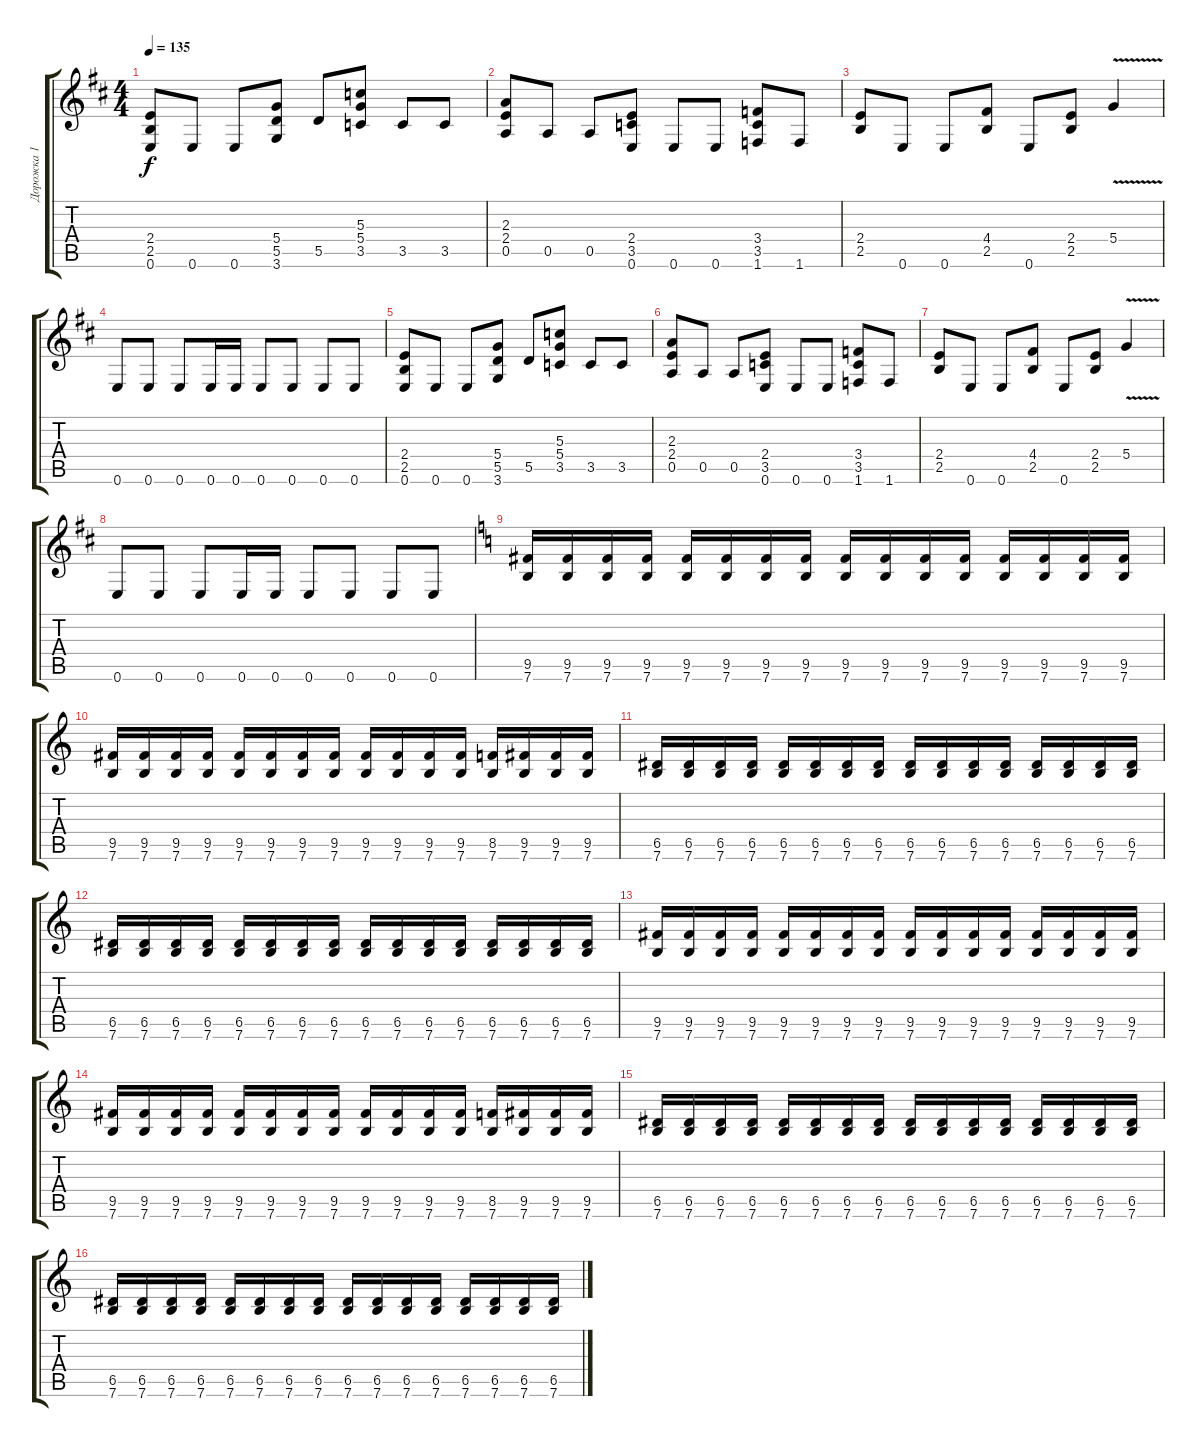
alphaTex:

\track ("Дорожка 1" "Дорожка 1") {instrument distortionguitar}
\staff {score tabs}
\tuning (E4 B3 G3 D3 A2 E2) {hide}
\ts (4 4)
\tempo 135
\clef g2
\ks d
(2.4 2.5 0.6).8{dy f} 0.6.8 0.6.8 (5.4 5.5 3.6).8 5.5.8 (5.3 5.4 3.5).8 3.5.8 3.5.8 |
(2.3 2.4 0.5).8 0.5.8 0.5.8 (2.4 3.5 0.6).8 0.6.8 0.6.8 (3.4 3.5 1.6).8 1.6.8 |
(2.4 2.5).8 0.6.8 0.6.8 (4.4 2.5).8 0.6.8 (2.4 2.5).8 5.4{v}.4 |
0.6.8 0.6.8 0.6.8 0.6.16 0.6.16 0.6.8 0.6.8 0.6.8 0.6.8 |
(2.4 2.5 0.6).8 0.6.8 0.6.8 (5.4 5.5 3.6).8 5.5.8 (5.3 5.4 3.5).8 3.5.8 3.5.8 |
(2.3 2.4 0.5).8 0.5.8 0.5.8 (2.4 3.5 0.6).8 0.6.8 0.6.8 (3.4 3.5 1.6).8 1.6.8 |
(2.4 2.5).8 0.6.8 0.6.8 (4.4 2.5).8 0.6.8 (2.4 2.5).8 5.4{v}.4 |
0.6.8 0.6.8 0.6.8 0.6.16 0.6.16 0.6.8 0.6.8 0.6.8 0.6.8 |
\ks c
(9.5 7.6).16 (9.5 7.6).16 (9.5 7.6).16 (9.5 7.6).16 (9.5 7.6).16 (9.5 7.6).16 (9.5 7.6).16 (9.5 7.6).16 (9.5 7.6).16 (9.5 7.6).16 (9.5 7.6).16 (9.5 7.6).16 (9.5 7.6).16 (9.5 7.6).16 (9.5 7.6).16 (9.5 7.6).16 |
(9.5 7.6).16 (9.5 7.6).16 (9.5 7.6).16 (9.5 7.6).16 (9.5 7.6).16 (9.5 7.6).16 (9.5 7.6).16 (9.5 7.6).16 (9.5 7.6).16 (9.5 7.6).16 (9.5 7.6).16 (9.5 7.6).16 (8.5 7.6).16 (9.5 7.6).16 (9.5 7.6).16 (9.5 7.6).16 |
(6.5 7.6).16 (6.5 7.6).16 (6.5 7.6).16 (6.5 7.6).16 (6.5 7.6).16 (6.5 7.6).16 (6.5 7.6).16 (6.5 7.6).16 (6.5 7.6).16 (6.5 7.6).16 (6.5 7.6).16 (6.5 7.6).16 (6.5 7.6).16 (6.5 7.6).16 (6.5 7.6).16 (6.5 7.6).16 |
(6.5 7.6).16 (6.5 7.6).16 (6.5 7.6).16 (6.5 7.6).16 (6.5 7.6).16 (6.5 7.6).16 (6.5 7.6).16 (6.5 7.6).16 (6.5 7.6).16 (6.5 7.6).16 (6.5 7.6).16 (6.5 7.6).16 (6.5 7.6).16 (6.5 7.6).16 (6.5 7.6).16 (6.5 7.6).16 |
(9.5 7.6).16 (9.5 7.6).16 (9.5 7.6).16 (9.5 7.6).16 (9.5 7.6).16 (9.5 7.6).16 (9.5 7.6).16 (9.5 7.6).16 (9.5 7.6).16 (9.5 7.6).16 (9.5 7.6).16 (9.5 7.6).16 (9.5 7.6).16 (9.5 7.6).16 (9.5 7.6).16 (9.5 7.6).16 |
(9.5 7.6).16 (9.5 7.6).16 (9.5 7.6).16 (9.5 7.6).16 (9.5 7.6).16 (9.5 7.6).16 (9.5 7.6).16 (9.5 7.6).16 (9.5 7.6).16 (9.5 7.6).16 (9.5 7.6).16 (9.5 7.6).16 (8.5 7.6).16 (9.5 7.6).16 (9.5 7.6).16 (9.5 7.6).16 |
(6.5 7.6).16 (6.5 7.6).16 (6.5 7.6).16 (6.5 7.6).16 (6.5 7.6).16 (6.5 7.6).16 (6.5 7.6).16 (6.5 7.6).16 (6.5 7.6).16 (6.5 7.6).16 (6.5 7.6).16 (6.5 7.6).16 (6.5 7.6).16 (6.5 7.6).16 (6.5 7.6).16 (6.5 7.6).16 |
(6.5 7.6).16 (6.5 7.6).16 (6.5 7.6).16 (6.5 7.6).16 (6.5 7.6).16 (6.5 7.6).16 (6.5 7.6).16 (6.5 7.6).16 (6.5 7.6).16 (6.5 7.6).16 (6.5 7.6).16 (6.5 7.6).16 (6.5 7.6).16 (6.5 7.6).16 (6.5 7.6).16 (6.5 7.6).16
